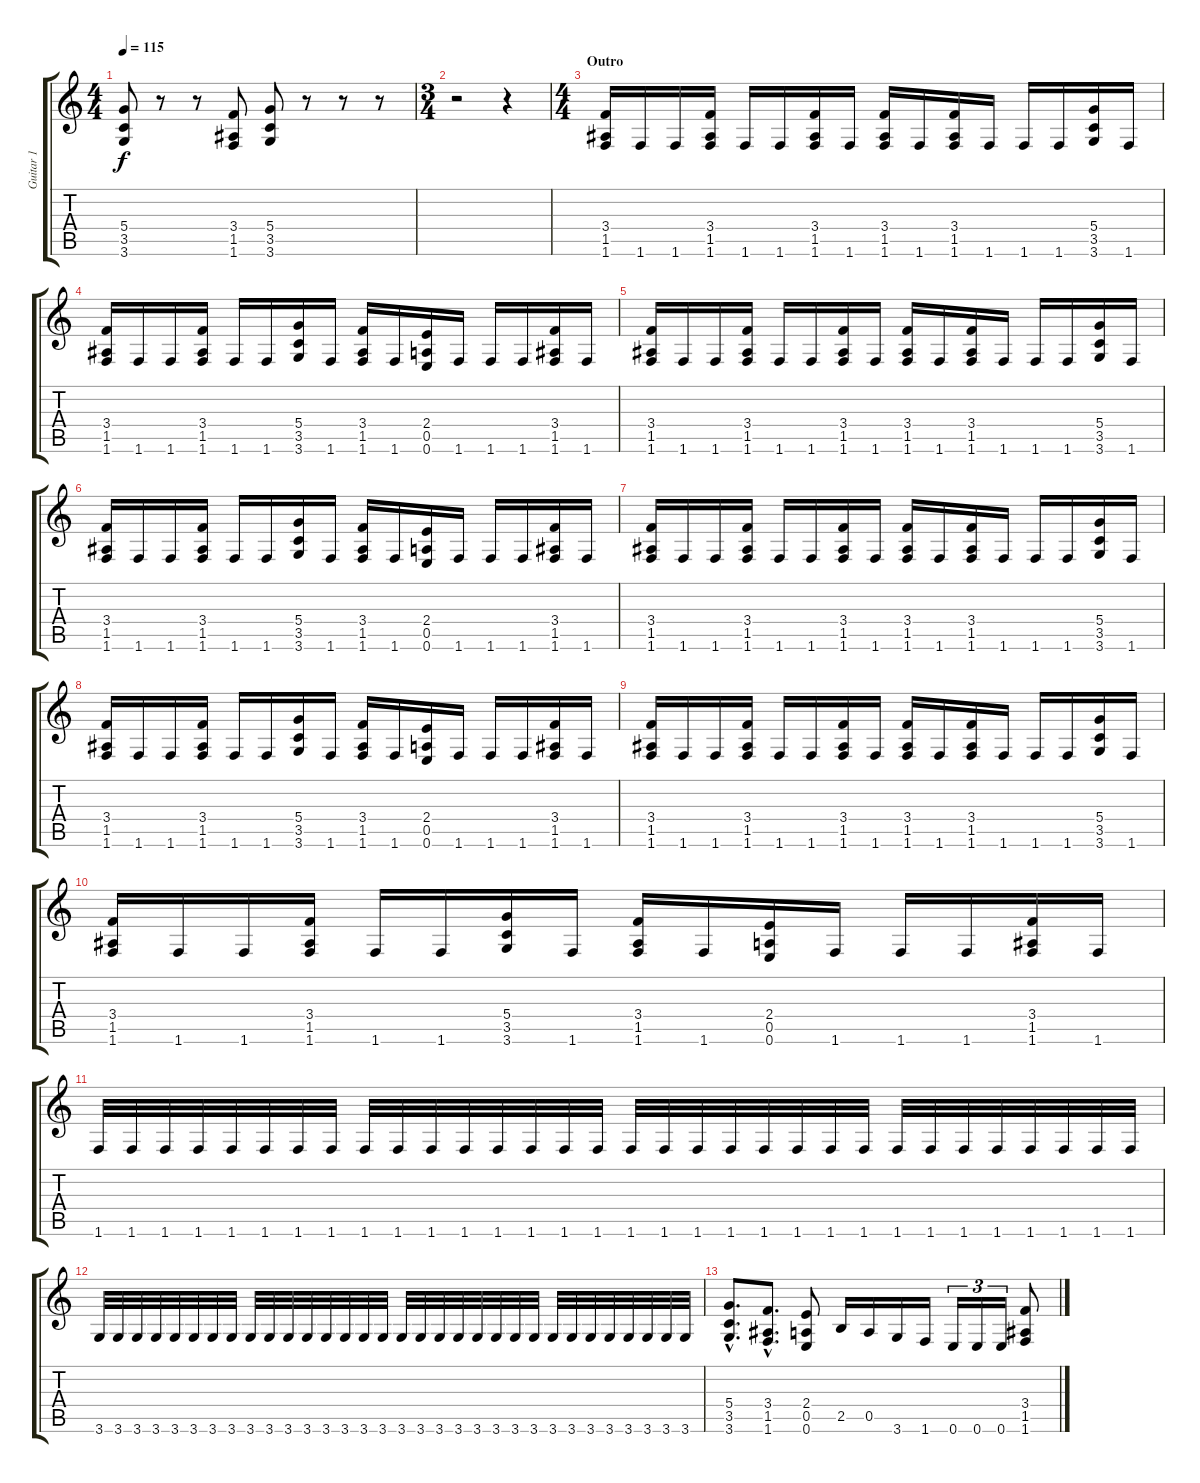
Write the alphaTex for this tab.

\track ("Guitar 1" "Guitar 1") {instrument distortionguitar}
\staff {score tabs}
\tuning (E4 B3 G3 D3 A2 E2) {hide}
\ts (4 4)
\tempo 115
\clef g2
\ks c
(5.4 3.5 3.6).8{dy f} r.8 r.8 (3.4 1.5 1.6).8 (5.4 3.5 3.6).8 r.8 r.8 r.8 |
\ts (3 4)
r.2 r.4 |
\ts (4 4)
\section ("" "Outro")
(3.4 1.5 1.6).16 1.6.16 1.6.16 (3.4 1.5 1.6).16 1.6.16 1.6.16 (3.4 1.5 1.6).16 1.6.16 (3.4 1.5 1.6).16 1.6.16 (3.4 1.5 1.6).16 1.6.16 1.6.16 1.6.16 (5.4 3.5 3.6).16 1.6.16 |
(3.4 1.5 1.6).16 1.6.16 1.6.16 (3.4 1.5 1.6).16 1.6.16 1.6.16 (5.4 3.5 3.6).16 1.6.16 (3.4 1.5 1.6).16 1.6.16 (2.4 0.5 0.6).16 1.6.16 1.6.16 1.6.16 (3.4 1.5 1.6).16 1.6.16 |
(3.4 1.5 1.6).16 1.6.16 1.6.16 (3.4 1.5 1.6).16 1.6.16 1.6.16 (3.4 1.5 1.6).16 1.6.16 (3.4 1.5 1.6).16 1.6.16 (3.4 1.5 1.6).16 1.6.16 1.6.16 1.6.16 (5.4 3.5 3.6).16 1.6.16 |
(3.4 1.5 1.6).16 1.6.16 1.6.16 (3.4 1.5 1.6).16 1.6.16 1.6.16 (5.4 3.5 3.6).16 1.6.16 (3.4 1.5 1.6).16 1.6.16 (2.4 0.5 0.6).16 1.6.16 1.6.16 1.6.16 (3.4 1.5 1.6).16 1.6.16 |
(3.4 1.5 1.6).16 1.6.16 1.6.16 (3.4 1.5 1.6).16 1.6.16 1.6.16 (3.4 1.5 1.6).16 1.6.16 (3.4 1.5 1.6).16 1.6.16 (3.4 1.5 1.6).16 1.6.16 1.6.16 1.6.16 (5.4 3.5 3.6).16 1.6.16 |
(3.4 1.5 1.6).16 1.6.16 1.6.16 (3.4 1.5 1.6).16 1.6.16 1.6.16 (5.4 3.5 3.6).16 1.6.16 (3.4 1.5 1.6).16 1.6.16 (2.4 0.5 0.6).16 1.6.16 1.6.16 1.6.16 (3.4 1.5 1.6).16 1.6.16 |
(3.4 1.5 1.6).16 1.6.16 1.6.16 (3.4 1.5 1.6).16 1.6.16 1.6.16 (3.4 1.5 1.6).16 1.6.16 (3.4 1.5 1.6).16 1.6.16 (3.4 1.5 1.6).16 1.6.16 1.6.16 1.6.16 (5.4 3.5 3.6).16 1.6.16 |
(3.4 1.5 1.6).16 1.6.16 1.6.16 (3.4 1.5 1.6).16 1.6.16 1.6.16 (5.4 3.5 3.6).16 1.6.16 (3.4 1.5 1.6).16 1.6.16 (2.4 0.5 0.6).16 1.6.16 1.6.16 1.6.16 (3.4 1.5 1.6).16 1.6.16 |
1.6.32 1.6.32 1.6.32 1.6.32 1.6.32 1.6.32 1.6.32 1.6.32 1.6.32 1.6.32 1.6.32 1.6.32 1.6.32 1.6.32 1.6.32 1.6.32 1.6.32 1.6.32 1.6.32 1.6.32 1.6.32 1.6.32 1.6.32 1.6.32 1.6.32 1.6.32 1.6.32 1.6.32 1.6.32 1.6.32 1.6.32 1.6.32 |
3.6.32 3.6.32 3.6.32 3.6.32 3.6.32 3.6.32 3.6.32 3.6.32 3.6.32 3.6.32 3.6.32 3.6.32 3.6.32 3.6.32 3.6.32 3.6.32 3.6.32 3.6.32 3.6.32 3.6.32 3.6.32 3.6.32 3.6.32 3.6.32 3.6.32 3.6.32 3.6.32 3.6.32 3.6.32 3.6.32 3.6.32 3.6.32 |
(5.4{hac} 3.5{hac} 3.6{hac}).8{d} (3.4{hac} 1.5{hac} 1.6{hac}).8{d} (2.4 0.5 0.6).8 2.5.16 0.5.16 3.6.16 1.6.16 0.6.16{tu (3 2)} 0.6.16{tu (3 2)} 0.6.16{tu (3 2)} (3.4 1.5 1.6).8
